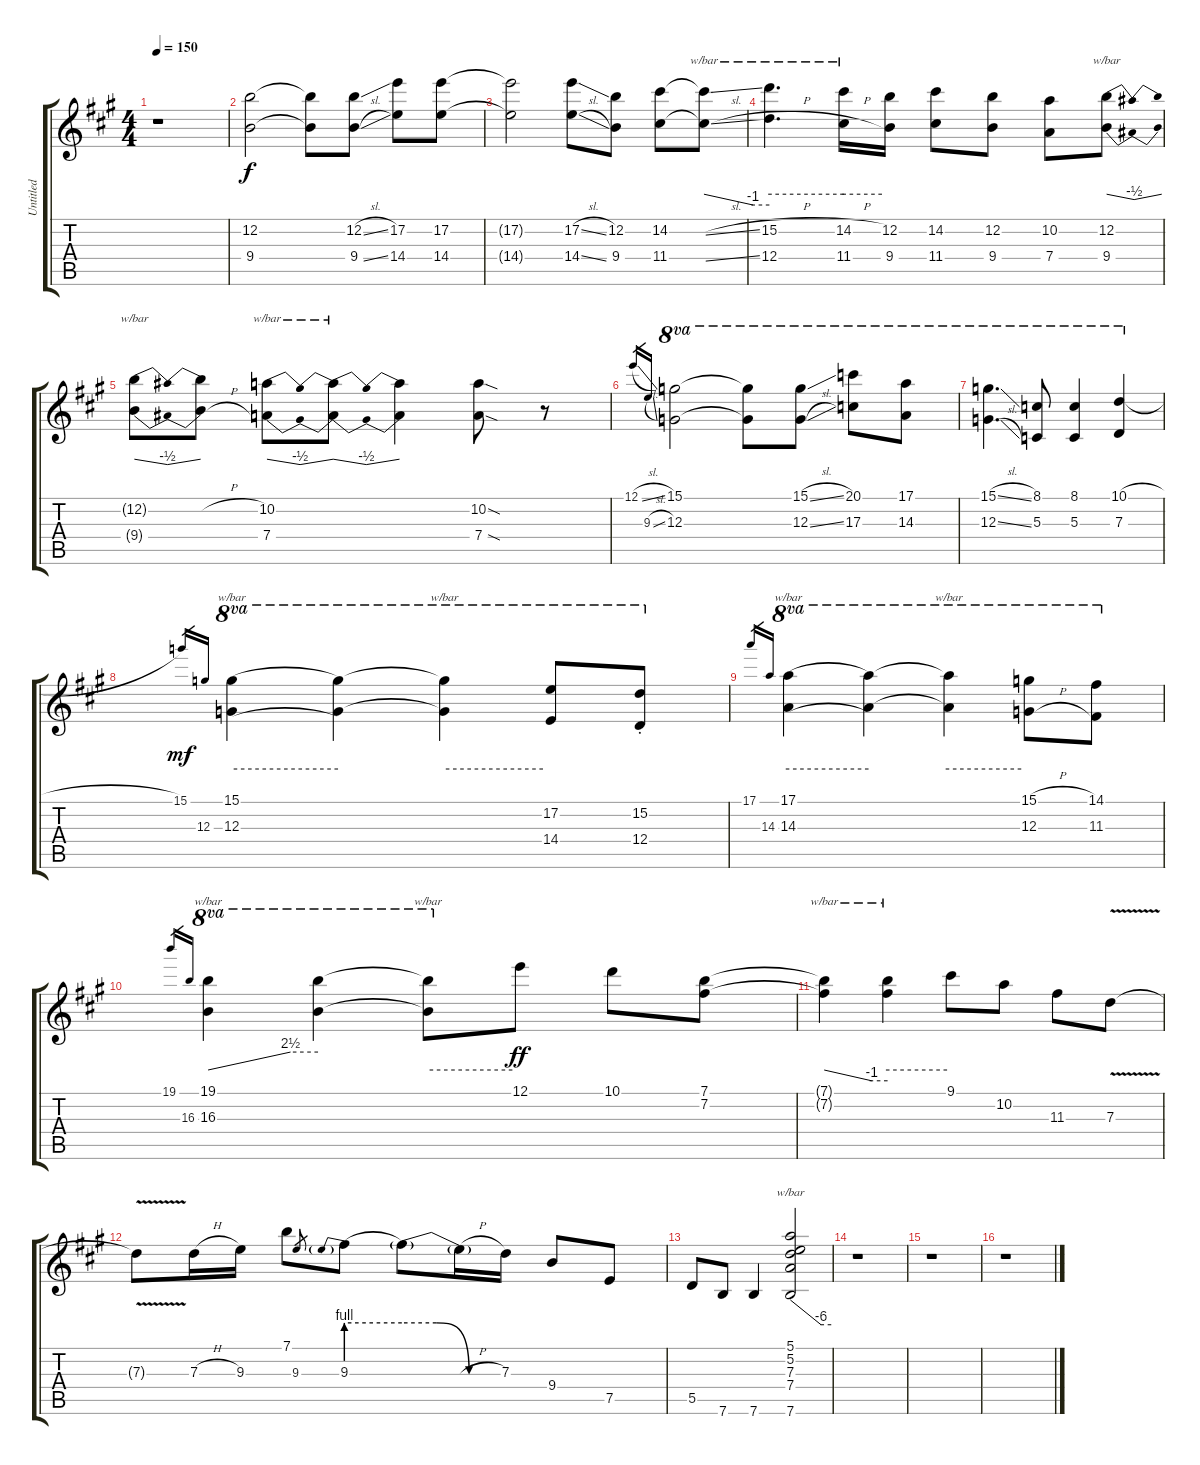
\track ("Untitled" "Untitled") {instrument distortionguitar}
\staff {score tabs}
\tuning (E4 B3 G3 D3 A2 E2) {hide}
\ts (4 4)
\tempo 150
\clef g2
\ks a
r.1{dy mf} |
(12.2 9.4).2{dy f} (12.2{t} 9.4{t}).8 (12.2{sl} 9.4{sl}).8 (17.2 14.4).8 (17.2 14.4).8 |
(17.2{t} 14.4{t}).2 (17.2{sl} 14.4{sl}).8 (12.2 9.4).8 (14.2 11.4).8 (14.2{sl t} 11.4{sl t}).8{tbe (custom default 0 0 45 -4 60 -4)} |
(15.2{h} 12.4{h}).4{d tbe (hold default 0 0 60 0)} (14.2{h} 11.4{h}).16{tbe (hold default 0 0 60 0)} (12.2 9.4).16 (14.2 11.4).8 (12.2 9.4).8 (10.2 7.4).8 (12.2 9.4).8{tbe (dip default 0 0 30 -2 60 0)} |
(12.2{t} 9.4{t}).8{tbe (dip default 0 0 30 -2 60 0)} (12.2{h t} 9.4{h t}).8 (10.2 7.4).8{tbe (dip default 0 0 30 -2 60 0)} (10.2{t} 7.4{t}).8{tbe (dip default 0 0 30 -2 60 0)} (10.2{t} 7.4{t}).4 (10.2{sod} 7.4{sod}).8 r.8 |
12.1{sl}.16{gr} 9.3{sl}.16{gr} (15.1 12.3).2{ot 8va} (15.1{t} 12.3{t}).8{ot 8va} (15.1{sl} 12.3{sl}).8{ot 8va} (20.1 17.3).8{ot 8va} (17.1 14.3).8{ot 8va} |
(15.1{sl} 12.3{sl}).4{d ot 8va} (8.1 5.3).8{ot 8va} (8.1 5.3).4{ot 8va} (10.1{h} 7.3).4{ot 8va} |
15.1.16{gr dy mf} 12.3.16{gr} (15.1 12.3).4{tbe (hold default 0 0 60 0) ot 8va} (15.1{t} 12.3{t}).4{ot 8va} (15.1{t} 12.3{t}).4{tbe (hold default 0 0 60 0) ot 8va} (17.2 14.4).8{ot 8va} (15.2{st} 12.4{st}).8{ot 8va} |
17.1.16{gr} 14.3.16{gr} (17.1 14.3).4{tbe (hold default 0 0 60 0) ot 8va} (17.1{t} 14.3{t}).4{ot 8va} (17.1{t} 14.3{t}).4{tbe (hold default 0 0 60 0) ot 8va} (15.1{h} 12.3{h}).8{ot 8va} (14.1 11.3).8{ot 8va} |
19.1.16{gr} 16.3.16{gr} (19.1 16.3).4{tbe (custom default 0 0 45 10 60 10) ot 8va} (19.1{t} 16.3{t}).4{ot 8va} (19.1{t} 16.3{t}).8{tbe (hold default 0 0 60 0) ot 8va} 12.1.8{dy ff} 10.1.8 (7.1 7.2).8 |
(7.1{t} 7.2{t}).4{tbe (custom default 0 0 45 -4 60 -4)} (7.1{t} 7.2{t}).4{tbe (hold default 0 0 60 0)} 9.1.8 10.2.8 11.3.8 7.3{v}.8 |
7.3{v t}.8 7.3{h}.16 9.3.16 7.1.8 9.3.8{gr} 9.3{be (prebend 0 4 60 4)}.8 9.3{be (custom 0 4 20 4 40 0 60 0) t}.8 9.3{h t}.16 7.3.16 9.4.8 7.5.8 |
5.5.8 7.6.8 7.6.4 (5.1 5.2 7.3 7.4 7.6).2{tbe (custom default 0 0 45 -24 60 -24)} |
r.1 |
r.1 |
r.1
